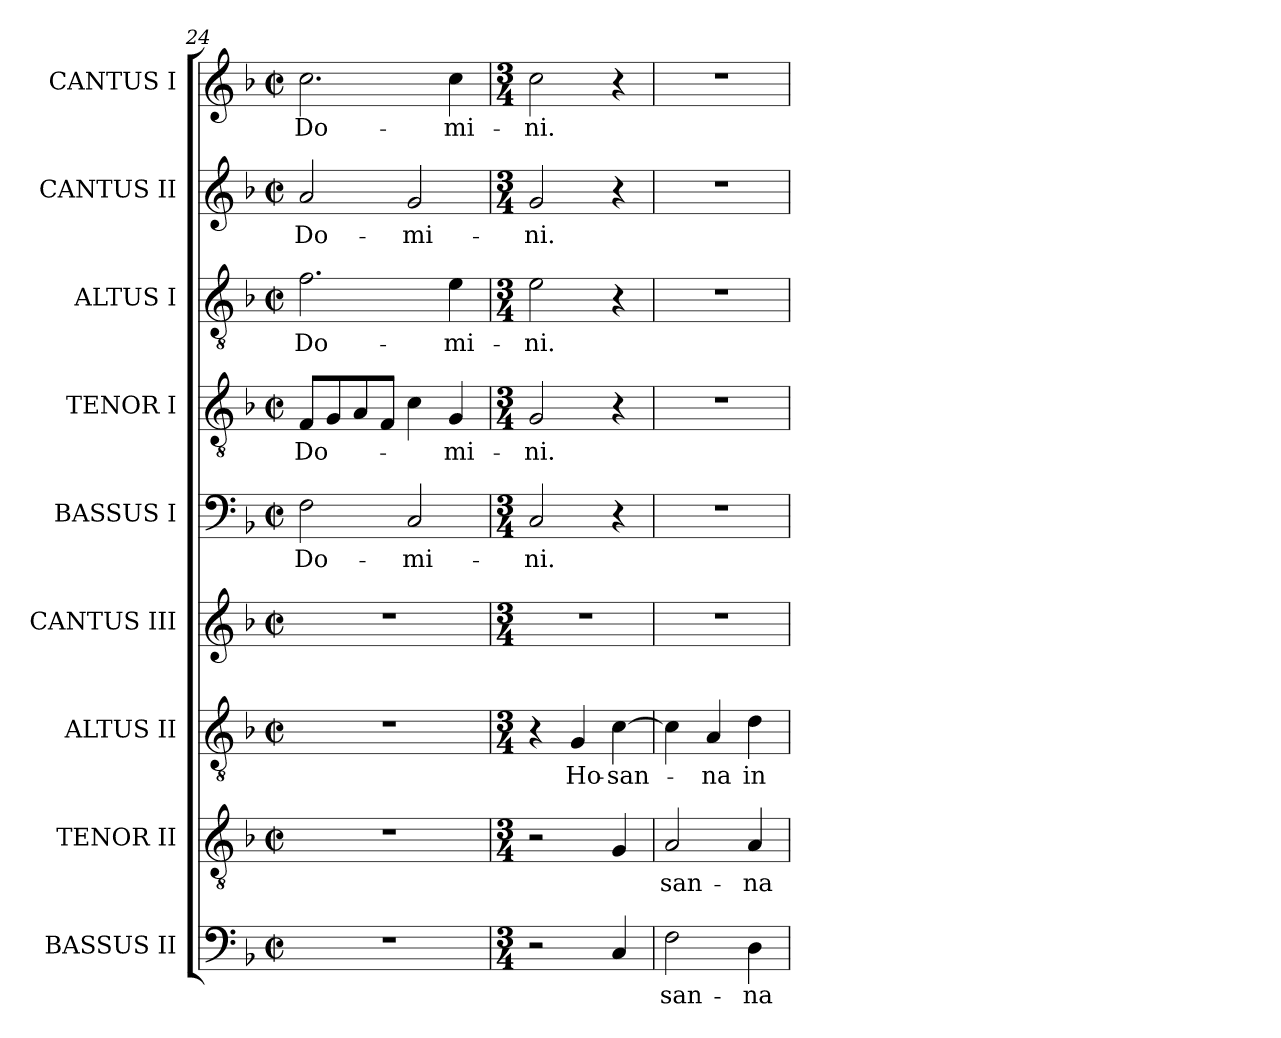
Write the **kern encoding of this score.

**kern	**text	**kern	**text	**kern	**text	**kern	**kern	**text	**kern	**text	**kern	**text	**kern	**text	**kern	**text
*part9	*part9	*part8	*part8	*part7	*part7	*part6	*part5	*part5	*part4	*part4	*part3	*part3	*part2	*part2	*part1	*part1
*staff9	*staff9	*staff8	*staff8	*staff7	*staff7	*staff6	*staff5	*staff5	*staff4	*staff4	*staff3	*staff3	*staff2	*staff2	*staff1	*staff1
*I"BASSUS II	*	*I"TENOR II	*	*I"ALTUS II	*	*I"CANTUS III	*I"BASSUS I	*	*I"TENOR I	*	*I"ALTUS I	*	*I"CANTUS II	*	*I"CANTUS I	*
*I'B. II	*	*I'T. II	*	*I'A. II	*	*I'C. III	*I'B. I	*	*I'T. I	*	*I'A. I	*	*I'C. II	*	*I'C. I	*
*clefF4	*	*clefGv2	*	*clefGv2	*	*clefG2	*clefF4	*	*clefGv2	*	*clefGv2	*	*clefG2	*	*clefG2	*
*	*	*ITrd7c12	*	*ITrd7c12	*	*	*	*	*ITrd7c12	*	*ITrd7c12	*	*	*	*	*
*k[b-]	*	*k[b-]	*	*k[b-]	*	*k[b-]	*k[b-]	*	*k[b-]	*	*k[b-]	*	*k[b-]	*	*k[b-]	*
*F:	*	*F:	*	*F:	*	*F:	*F:	*	*F:	*	*F:	*	*F:	*	*F:	*
*M2/2	*	*M2/2	*	*M2/2	*	*M2/2	*M2/2	*	*M2/2	*	*M2/2	*	*M2/2	*	*M2/2	*
*met(c|)	*	*met(c|)	*	*met(c|)	*	*met(c|)	*met(c|)	*	*met(c|)	*	*met(c|)	*	*met(c|)	*	*met(c|)	*
=24	=24	=24	=24	=24	=24	=24	=24	=24	=24	=24	=24	=24	=24	=24	=24	=24
!	!	!	!	!	!	!	!	!LO:LY:b:color=#000000	!	!	!	!	!	!	!	!
!	!	!	!	!	!	!	!	!	!	!LO:LY:b:color=#000000	!	!	!	!	!	!
!	!	!	!	!	!	!	!	!	!	!	!	!LO:LY:b:color=#000000	!	!	!	!
!	!	!	!	!	!	!	!	!	!	!	!	!	!	!LO:LY:b:color=#000000	!	!
!	!	!	!	!	!	!	!	!	!	!	!	!	!	!	!	!LO:LY:b:color=#000000
1r	.	1r	.	1r	.	1r	2Fi\	Do-	8FFi/L	Do-	2.Fi\	Do-	2ai/	Do-	2.cci\	Do-
.	.	.	.	.	.	.	.	.	8GGi/	.	.	.	.	.	.	.
.	.	.	.	.	.	.	.	.	8AAi/	.	.	.	.	.	.	.
.	.	.	.	.	.	.	.	.	8FFi/J	.	.	.	.	.	.	.
!	!	!	!	!	!	!	!	!LO:LY:b:color=#000000	!	!	!	!	!	!	!	!
!	!	!	!	!	!	!	!	!	!	!	!	!	!	!LO:LY:b:color=#000000	!	!
.	.	.	.	.	.	.	2Ci/	-mi-	4Ci\	.	.	.	2gi/	-mi-	.	.
!	!	!	!	!	!	!	!	!	!	!LO:LY:b:color=#000000	!	!	!	!	!	!
!	!	!	!	!	!	!	!	!	!	!	!	!LO:LY:b:color=#000000	!	!	!	!
!	!	!	!	!	!	!	!	!	!	!	!	!	!	!	!	!LO:LY:b:color=#000000
.	.	.	.	.	.	.	.	.	4GGi/	-mi-	4Ei\	-mi-	.	.	4cci\	-mi-
=25	=25	=25	=25	=25	=25	=25	=25	=25	=25	=25	=25	=25	=25	=25	=25	=25
*M3/4	*	*M3/4	*	*M3/4	*	*M3/4	*M3/4	*	*M3/4	*	*M3/4	*	*M3/4	*	*M3/4	*
!	!	!	!	!	!	!LO:N:vis=1	!	!	!	!	!	!	!	!	!	!
!	!	!	!	!	!	!	!	!LO:LY:b:color=#000000	!	!	!	!	!	!	!	!
!	!	!	!	!	!	!	!	!	!	!LO:LY:b:color=#000000	!	!	!	!	!	!
!	!	!	!	!	!	!	!	!	!	!	!	!LO:LY:b:color=#000000	!	!	!	!
!	!	!	!	!	!	!	!	!	!	!	!	!	!	!LO:LY:b:color=#000000	!	!
!	!	!	!	!	!	!	!	!	!	!	!	!	!	!	!	!LO:LY:b:color=#000000
2r	.	2r	.	4r	.	2.r	2Ci/	-ni.	2GGi/	-ni.	2Ei\	-ni.	2gi/	-ni.	2cci\	-ni.
!	!	!	!	!	!LO:LY:b:color=#000000	!	!	!	!	!	!	!	!	!	!	!
.	.	.	.	4GGi/	Ho-	.	.	.	.	.	.	.	.	.	.	.
!	!	!	!	!	!LO:LY:b:color=#000000	!	!	!	!	!	!	!	!	!	!	!
4Ci/	.	4GGi/	.	[>4Ci\	-san-	.	4r	.	4r	.	4r	.	4r	.	4r	.
!!LO:PB:g=z
=26	=26	=26	=26	=26	=26	=26	=26	=26	=26	=26	=26	=26	=26	=26	=26	=26
!	!LO:LY:b:color=#000000	!	!	!	!	!	!	!	!	!	!	!	!	!	!	!
!	!	!	!LO:LY:b:color=#000000	!	!	!LO:N:vis=1	!LO:N:vis=1	!	!LO:N:vis=1	!	!LO:N:vis=1	!	!LO:N:vis=1	!	!LO:N:vis=1	!
2Fi\	san-	2AAi/	san-	4Ci\]	.	2.r	2.r	.	2.r	.	2.r	.	2.r	.	2.r	.
!	!	!	!	!	!LO:LY:b:color=#000000	!	!	!	!	!	!	!	!	!	!	!
.	.	.	.	4AAi/	-na	.	.	.	.	.	.	.	.	.	.	.
!	!LO:LY:b:color=#000000	!	!	!	!	!	!	!	!	!	!	!	!	!	!	!
!	!	!	!LO:LY:b:color=#000000	!	!	!	!	!	!	!	!	!	!	!	!	!
!	!	!	!	!	!LO:LY:b:color=#000000	!	!	!	!	!	!	!	!	!	!	!
4Di\	-na	4AAi/	-na	4Di\	in	.	.	.	.	.	.	.	.	.	.	.
=	=	=	=	=	=	=	=	=	=	=	=	=	=	=	=	=
*-	*-	*-	*-	*-	*-	*-	*-	*-	*-	*-	*-	*-	*-	*-	*-	*-
